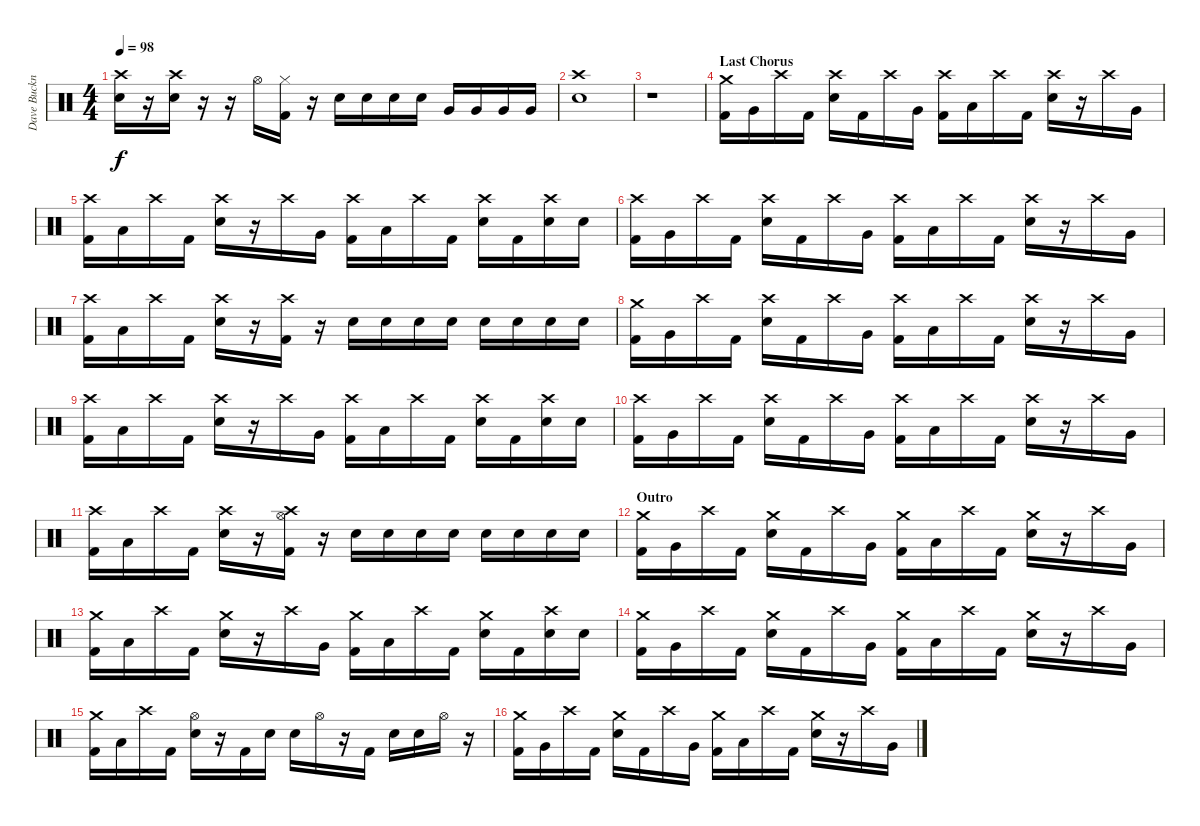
\track ("Dave Buckner - Drums" "Dave Buckn") {instrument percussion}
\staff {score}
\articulation defaults
\ts (4 4)
\tempo 98
\clef neutral
\ks c
("Crash high (hit)" "Snare (hit) 2").16{dy f} r.16 ("Crash high (hit)" "Snare (hit) 2").16 r.16 r.16 "Hi-Hat (open)".16 ("Hi-Hat (closed)" "Kick (hit) 2").16 r.16 "Snare (hit) 2".16 "Snare (hit) 2".16 "Snare (hit) 2".16 "Snare (hit) 2".16 "Very Low Tom (hit)".16 "Very Low Tom (hit)".16 "Very Low Tom (hit)".16 "Very Low Tom (hit)".16 |
("Crash high (hit)" "Snare (hit) 2").1 |
r.1 |
\section ("" "Last Chorus")
("Crash medium (hit)" "Kick (hit) 2").16 "Very Low Tom (hit)".16 "Crash high (hit)".16 "Kick (hit) 2".16 ("Crash high (hit)" "Snare (hit) 2").16 "Kick (hit) 2".16 "Crash high (hit)".16 "Very Low Tom (hit)".16 ("Crash high (hit)" "Kick (hit) 2").16 "Low Tom (hit)".16 "Crash high (hit)".16 "Kick (hit) 2".16 ("Crash high (hit)" "Snare (hit) 2").16 r.16 "Crash high (hit)".16 "Very Low Tom (hit)".16 |
("Crash high (hit)" "Kick (hit) 2").16 "Low Tom (hit)".16 "Crash high (hit)".16 "Kick (hit) 2".16 ("Crash high (hit)" "Snare (hit) 2").16 r.16 "Crash high (hit)".16 "Very Low Tom (hit)".16 ("Crash high (hit)" "Kick (hit) 2").16 "Low Tom (hit)".16 "Crash high (hit)".16 "Kick (hit) 2".16 ("Crash high (hit)" "Snare (hit) 2").16 "Kick (hit) 2".16 ("Crash high (hit)" "Snare (hit) 2").16 "Snare (hit) 2".16 |
("Crash high (hit)" "Kick (hit) 2").16 "Very Low Tom (hit)".16 "Crash high (hit)".16 "Kick (hit) 2".16 ("Crash high (hit)" "Snare (hit) 2").16 "Kick (hit) 2".16 "Crash high (hit)".16 "Very Low Tom (hit)".16 ("Crash high (hit)" "Kick (hit) 2").16 "Low Tom (hit)".16 "Crash high (hit)".16 "Kick (hit) 2".16 ("Crash high (hit)" "Snare (hit) 2").16 r.16 "Crash high (hit)".16 "Very Low Tom (hit)".16 |
("Crash high (hit)" "Kick (hit) 2").16 "Low Tom (hit)".16 "Crash high (hit)".16 "Kick (hit) 2".16 ("Crash high (hit)" "Snare (hit) 2").16 r.16 ("Crash high (hit)" "Kick (hit) 2").16 r.16 "Snare (hit) 2".16 "Snare (hit) 2".16 "Snare (hit) 2".16 "Snare (hit) 2".16 "Snare (hit) 2".16 "Snare (hit) 2".16 "Snare (hit) 2".16 "Snare (hit) 2".16 |
("Crash medium (hit)" "Kick (hit) 2").16 "Very Low Tom (hit)".16 "Crash high (hit)".16 "Kick (hit) 2".16 ("Crash high (hit)" "Snare (hit) 2").16 "Kick (hit) 2".16 "Crash high (hit)".16 "Very Low Tom (hit)".16 ("Crash high (hit)" "Kick (hit) 2").16 "Low Tom (hit)".16 "Crash high (hit)".16 "Kick (hit) 2".16 ("Crash high (hit)" "Snare (hit) 2").16 r.16 "Crash high (hit)".16 "Very Low Tom (hit)".16 |
("Crash high (hit)" "Kick (hit) 2").16 "Low Tom (hit)".16 "Crash high (hit)".16 "Kick (hit) 2".16 ("Crash high (hit)" "Snare (hit) 2").16 r.16 "Crash high (hit)".16 "Very Low Tom (hit)".16 ("Crash high (hit)" "Kick (hit) 2").16 "Low Tom (hit)".16 "Crash high (hit)".16 "Kick (hit) 2".16 ("Crash high (hit)" "Snare (hit) 2").16 "Kick (hit) 2".16 ("Crash high (hit)" "Snare (hit) 2").16 "Snare (hit) 2".16 |
("Crash high (hit)" "Kick (hit) 2").16 "Very Low Tom (hit)".16 "Crash high (hit)".16 "Kick (hit) 2".16 ("Crash high (hit)" "Snare (hit) 2").16 "Kick (hit) 2".16 "Crash high (hit)".16 "Very Low Tom (hit)".16 ("Crash high (hit)" "Kick (hit) 2").16 "Low Tom (hit)".16 "Crash high (hit)".16 "Kick (hit) 2".16 ("Crash high (hit)" "Snare (hit) 2").16 r.16 "Crash high (hit)".16 "Very Low Tom (hit)".16 |
("Crash high (hit)" "Kick (hit) 2").16 "Low Tom (hit)".16 "Crash high (hit)".16 "Kick (hit) 2".16 ("Crash high (hit)" "Snare (hit) 2").16 r.16 ("Crash high (hit)" "Hi-Hat (open)" "Kick (hit) 2").16 r.16 "Snare (hit) 2".16 "Snare (hit) 2".16 "Snare (hit) 2".16 "Snare (hit) 2".16 "Snare (hit) 2".16 "Snare (hit) 2".16 "Snare (hit) 2".16 "Snare (hit) 2".16 |
\section ("" "Outro")
("Crash medium (hit)" "Kick (hit) 2").16 "Very Low Tom (hit)".16 "Crash high (hit)".16 "Kick (hit) 2".16 ("Crash medium (hit)" "Snare (hit) 2").16 "Kick (hit) 2".16 "Crash high (hit)".16 "Very Low Tom (hit)".16 ("Crash medium (hit)" "Kick (hit) 2").16 "Low Tom (hit)".16 "Crash high (hit)".16 "Kick (hit) 2".16 ("Crash medium (hit)" "Snare (hit) 2").16 r.16 "Crash high (hit)".16 "Very Low Tom (hit)".16 |
("Crash medium (hit)" "Kick (hit) 2").16 "Low Tom (hit)".16 "Crash high (hit)".16 "Kick (hit) 2".16 ("Crash medium (hit)" "Snare (hit) 2").16 r.16 "Crash high (hit)".16 "Very Low Tom (hit)".16 ("Crash medium (hit)" "Kick (hit) 2").16 "Low Tom (hit)".16 "Crash high (hit)".16 "Kick (hit) 2".16 ("Crash medium (hit)" "Snare (hit) 2").16 "Kick (hit) 2".16 ("Crash high (hit)" "Snare (hit) 2").16 "Snare (hit) 2".16 |
("Crash medium (hit)" "Kick (hit) 2").16 "Very Low Tom (hit)".16 "Crash high (hit)".16 "Kick (hit) 2".16 ("Crash medium (hit)" "Snare (hit) 2").16 "Kick (hit) 2".16 "Crash high (hit)".16 "Very Low Tom (hit)".16 ("Crash medium (hit)" "Kick (hit) 2").16 "Low Tom (hit)".16 "Crash high (hit)".16 "Kick (hit) 2".16 ("Crash medium (hit)" "Snare (hit) 2").16 r.16 "Crash high (hit)".16 "Very Low Tom (hit)".16 |
("Crash medium (hit)" "Kick (hit) 2").16 "Low Tom (hit)".16 "Crash high (hit)".16 "Kick (hit) 2".16 ("Hi-Hat (open)" "Snare (hit) 2").16 r.16 "Kick (hit) 2".16 "Snare (hit) 2".16 "Snare (hit) 2".16 "Hi-Hat (open)".16 r.16 "Kick (hit) 2".16 "Snare (hit) 2".16 "Snare (hit) 2".16 "Hi-Hat (open)".16 r.16 |
("Crash medium (hit)" "Kick (hit) 2").16 "Very Low Tom (hit)".16 "Crash high (hit)".16 "Kick (hit) 2".16 ("Crash medium (hit)" "Snare (hit) 2").16 "Kick (hit) 2".16 "Crash high (hit)".16 "Very Low Tom (hit)".16 ("Crash medium (hit)" "Kick (hit) 2").16 "Low Tom (hit)".16 "Crash high (hit)".16 "Kick (hit) 2".16 ("Crash medium (hit)" "Snare (hit) 2").16 r.16 "Crash high (hit)".16 "Very Low Tom (hit)".16
